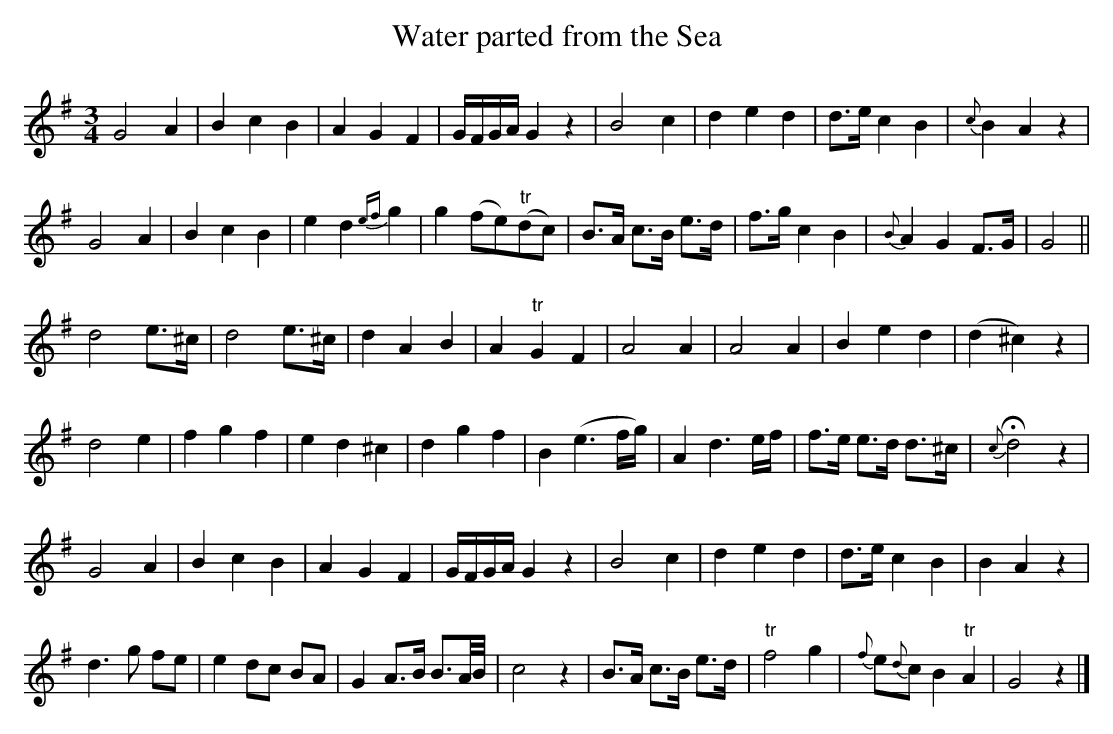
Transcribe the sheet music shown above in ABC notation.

X:1
T:Water parted from the Sea
M:3/4
K:G major
G4A2| B2c2B2 | A2G2F2 | G/F/G/A/G2z2 |\
B4c2 | d2e2d2 | d>ec2B2 | {c}B2A2z2 |
G4A2 | B2c2B2 | e2d2{ef}g2 | g2(fe)("tr"dc) | \
B>A c>B e>d | f>gc2B2 | {B}A2 G2F>G| G4||
d4e>^c| d4e>^c| d2A2B2| A2"tr"G2F2| \
A4A2| A4A2| B2e2d2| (d2^c2) z2|
d4e2| f2g2f2| e2d2^c2| d2g2f2| \
B2(e3f/g/)| A2d3e/f/| f>e e>d d>^c| {c}Hd4z2|
G4A2| B2c2B2| A2G2F2| G/F/G/A/G2z2|\
B4c2| d2e2d2| d>ec2B2| B2A2z2|
d3g fe| e2dc BA| G2A>B B3/A//B//| c4z2|\
B>A c>B e>d| "tr"f4g2| {f}e{d}cB2"tr"A2| G4z2|]
